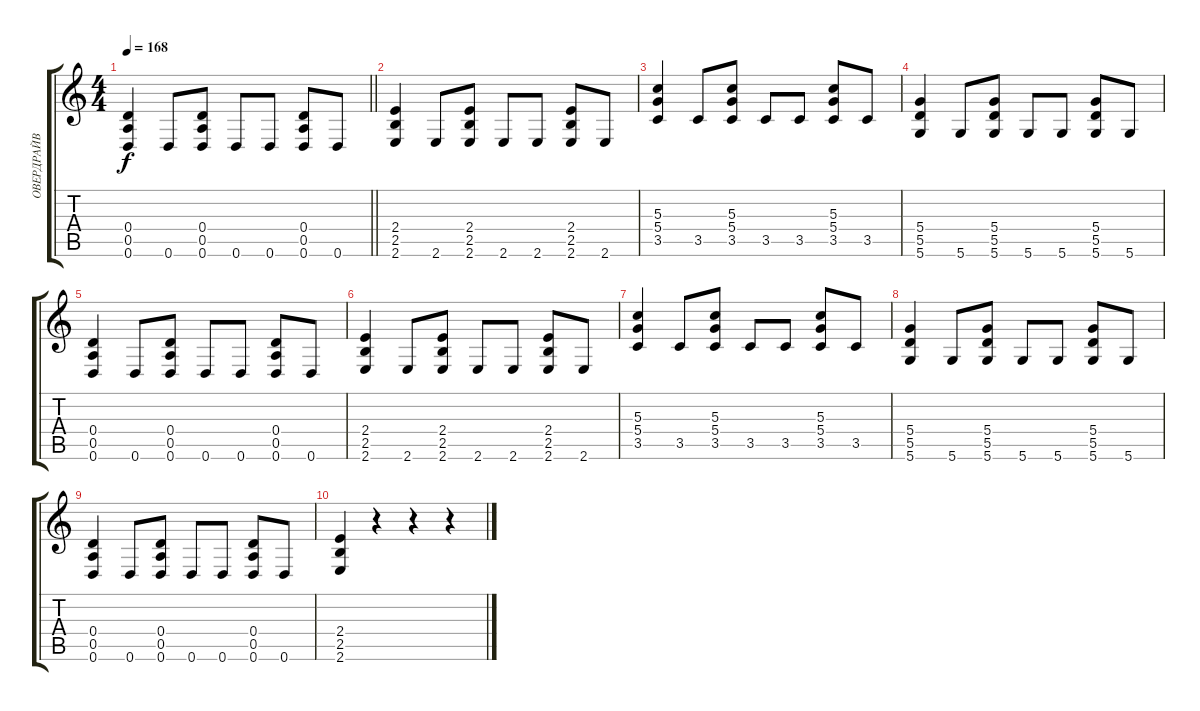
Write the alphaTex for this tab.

\track ("ОВЕРДРАЙВ" "ОВЕРДРАЙВ") {instrument overdrivenguitar}
\staff {score tabs}
\tuning (E4 B3 G3 D3 A2 D2) {hide}
\ts (4 4)
\tempo 168
\clef g2
\barLineRight lightlight
\ks c
(0.4 0.5 0.6).4{dy f} 0.6.8 (0.4 0.5 0.6).8 0.6.8 0.6.8 (0.4 0.5 0.6).8 0.6.8 |
\section ("" "")
(2.4 2.5 2.6).4 2.6.8 (2.4 2.5 2.6).8 2.6.8 2.6.8 (2.4 2.5 2.6).8 2.6.8 |
(5.3 5.4 3.5).4 3.5.8 (5.3 5.4 3.5).8 3.5.8 3.5.8 (5.3 5.4 3.5).8 3.5.8 |
(5.4 5.5 5.6).4 5.6.8 (5.4 5.5 5.6).8 5.6.8 5.6.8 (5.4 5.5 5.6).8 5.6.8 |
(0.4 0.5 0.6).4 0.6.8 (0.4 0.5 0.6).8 0.6.8 0.6.8 (0.4 0.5 0.6).8 0.6.8 |
(2.4 2.5 2.6).4 2.6.8 (2.4 2.5 2.6).8 2.6.8 2.6.8 (2.4 2.5 2.6).8 2.6.8 |
(5.3 5.4 3.5).4 3.5.8 (5.3 5.4 3.5).8 3.5.8 3.5.8 (5.3 5.4 3.5).8 3.5.8 |
(5.4 5.5 5.6).4 5.6.8 (5.4 5.5 5.6).8 5.6.8 5.6.8 (5.4 5.5 5.6).8 5.6.8 |
(0.4 0.5 0.6).4 0.6.8 (0.4 0.5 0.6).8 0.6.8 0.6.8 (0.4 0.5 0.6).8 0.6.8 |
(2.4 2.5 2.6).4 r.4 r.4 r.4
